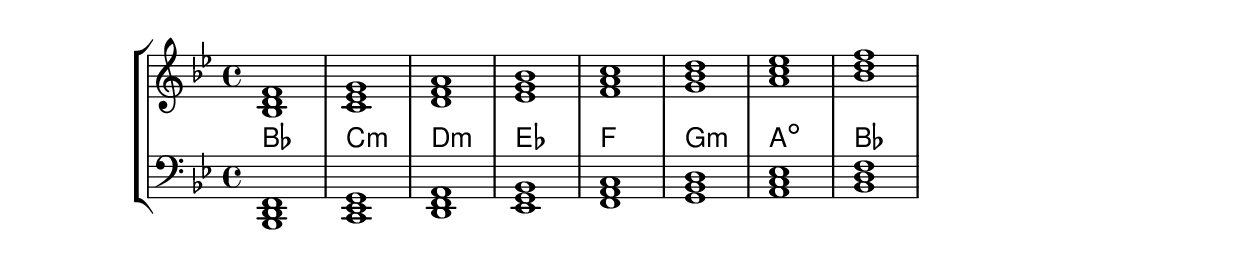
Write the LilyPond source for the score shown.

% Description: Chord tool for the key of B-Flat Major
% Author: Talos Thoren
% Date: January 23, 2013

\version "2.16.1"

% Defining variables
% The Key of F Major has two flats:
% B-Flat, E-Flat
b_flat_maj_triads = { \key bes \major <bes d f>1 <c ees g> <d f a> <ees g bes> <f a c> <g bes d> <a c ees> <bes d f> }
b_flat_maj_triadNames = \new ChordNames { \b_flat_maj_triads }
chordTool = \new StaffGroup
{
  <<
  \new Staff
  {
    \relative c'
    << 
      \b_flat_maj_triads 
      \b_flat_maj_triadNames 
    >>
  }
  \new Staff \relative c,
  {
    \clef bass
    <<
      \b_flat_maj_triads
    >>
  }
  >>
}

\score
{
  \chordTool
}

